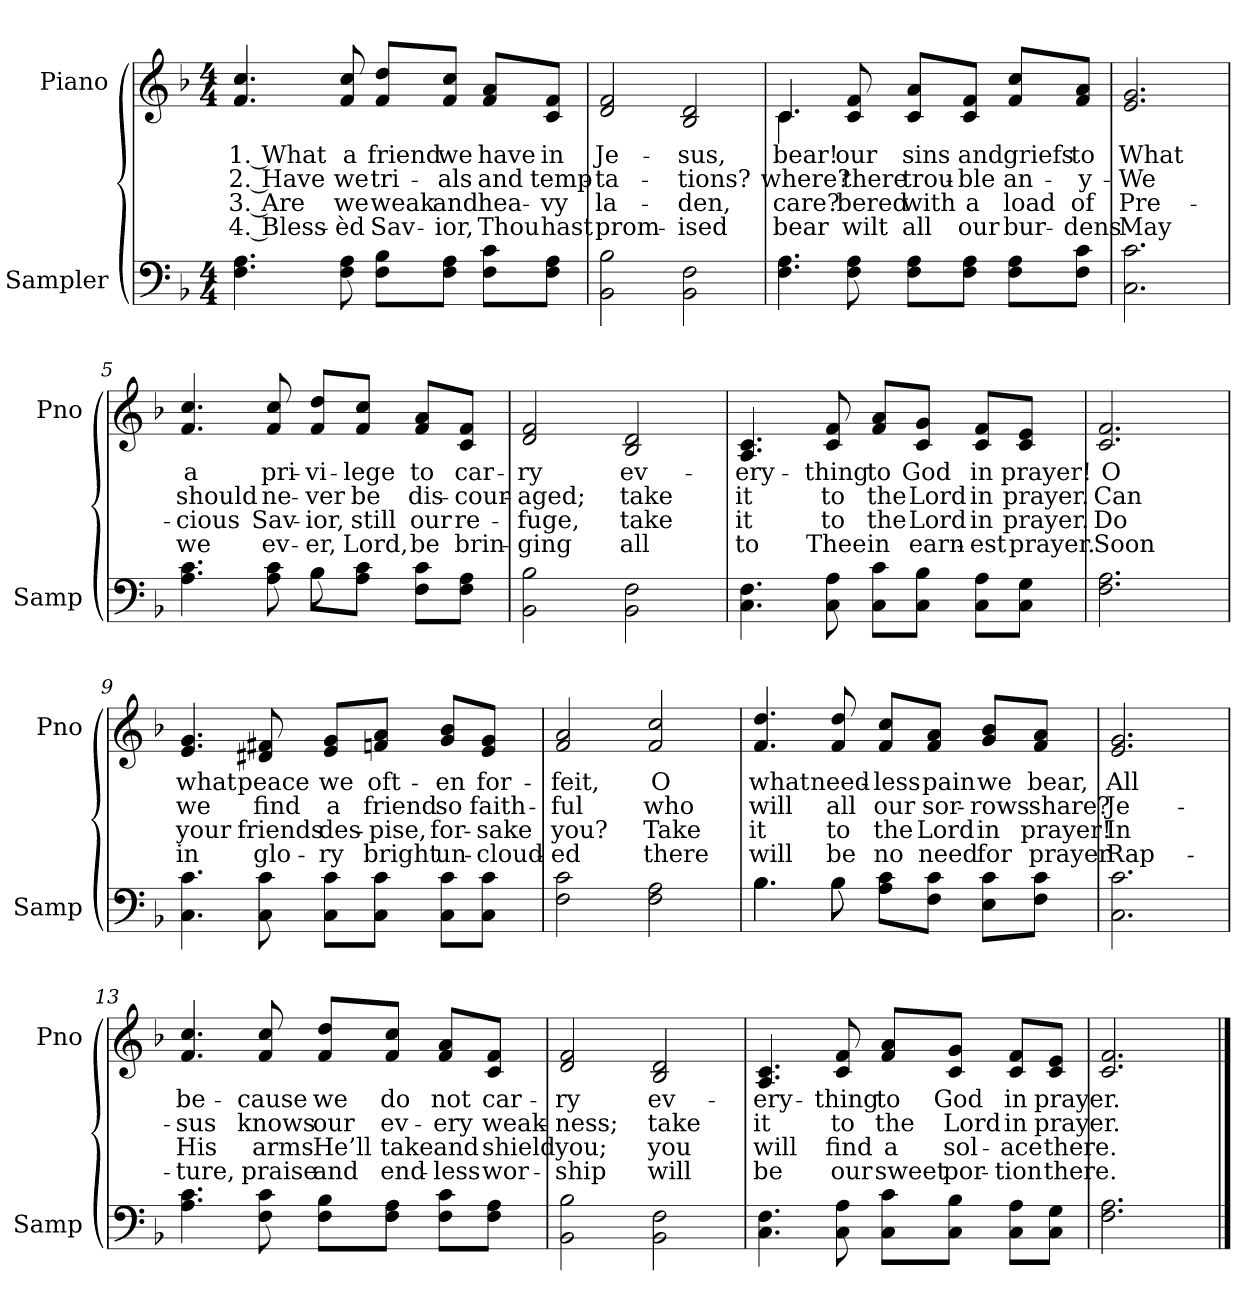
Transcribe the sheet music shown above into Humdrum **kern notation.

**kern	**kern	**text	**text	**text	**text
*part2	*part1	*part1	*part1	*part1	*part1
*staff2	*staff1	*staff1	*staff1	*staff1	*staff1
*I"Sampler	*I"Piano	*	*	*	*
*I'Samp	*I'Pno	*	*	*	*
*clefF4	*clefG2	*	*	*	*
*k[b-]	*k[b-]	*	*	*	*
*F:	*F:	*	*	*	*
*M4/4	*M4/4	*	*	*	*
=1	=1	=1	=1	=1	=1
4.F 4.A	4.f 4.cc	1. What	2. Have	3. Are	4. Bless-
8F 8A	8f 8cc	a	we	we	-èd
8F\ 8B-\L	8f/ 8dd/L	friend	tri-	weak	Sav-
8F\ 8A\J	8f/ 8cc/J	we	-als	and	-ior,
8F\ 8c\L	8f/ 8a/L	have	and	hea-	Thou
8F\ 8A\J	8c/ 8f/J	in	temp-	-vy	hast
=2	=2	=2	=2	=2	=2
2BB- 2B-	2d 2f	Je-	-ta-	la-	prom-
2BB- 2F	2B- 2d	-sus,	-tions?	-den,	-ised
=3	=3	=3	=3	=3	=3
*	*^	*	*	*	*
4.F 4.A	4.c/	4.c	bear!	-where?	care?	bear
8F 8A	8c 8f	2ryy	our	there	-bered	wilt
8F\ 8A\L	8c/ 8a/L	.	sins	trou-	with	all
8F\ 8A\J	8c/ 8f/J	.	and	-ble	a	our
8F\ 8A\L	8f/ 8cc/L	.	griefs	an-	load	bur-
8F\ 8c\J	8f/ 8a/J	8ryy	to	-y-	of	-dens
*	*v	*v	*	*	*	*
=4	=4	=4	=4	=4	=4
2.C 2.c	2.e 2.g	What	We	Pre-	May
=5	=5	=5	=5	=5	=5
*^	*	*	*	*	*
4.A 4.c	2ryy	4.f 4.cc	a	should	-cious	we
8A 8c	.	8f 8cc	pri-	ne-	Sav-	ev-
8B-\L	8B-	8f/ 8dd/L	-vi-	-ver	-ior,	-er,
8A\ 8c\J	4.ryy	8f/ 8cc/J	-lege	be	still	Lord,
8F\ 8c\L	.	8f/ 8a/L	to	dis-	our	be
8F\ 8A\J	.	8c/ 8f/J	car-	-cour-	re-	brin-
*v	*v	*	*	*	*	*
=6	=6	=6	=6	=6	=6
2BB- 2B-	2d 2f	-ry	-aged;	-fuge,	-ging
2BB- 2F	2B- 2d	ev-	take	take	all
=7	=7	=7	=7	=7	=7
4.C 4.F	4.A 4.c	-ery-	it	it	to
8C 8A	8c 8f	-thing	to	to	Thee
8C\ 8c\L	8f/ 8a/L	to	the	the	in
8C\ 8B-\J	8c/ 8g/J	God	Lord	Lord	earn-
8C\ 8A\L	8c/ 8f/L	in	in	in	-est
8C\ 8G\J	8c/ 8e/J	prayer!	prayer.	prayer.	prayer.
=8	=8	=8	=8	=8	=8
2.F 2.A	2.c 2.f	O	Can	Do	Soon
=9	=9	=9	=9	=9	=9
4.C 4.c	4.e 4.g	what	we	your	in
8C 8c	8d#X 8f#X	peace	find	friends	glo-
8C\ 8c\L	8e/ 8g/L	we	a	des-	-ry
8C\ 8c\J	8fn/ 8a/J	oft-	friend	-pise,	bright
8C\ 8c\L	8g/ 8b-/L	-en	so	for-	un-
8C\ 8c\J	8e/ 8g/J	for-	faith-	-sake	-cloud-
=10	=10	=10	=10	=10	=10
2F 2c	2f 2a	-feit,	-ful	you?	-ed
2F 2A	2f 2cc	O	who	Take	there
=11	=11	=11	=11	=11	=11
*^	*	*	*	*	*
4.B-\	4.B-	4.f 4.dd	what	will	it	will
8B-\	8B-	8f 8dd	need-	all	to	be
8A\ 8c\L	2ryy	8f/ 8cc/L	-less	our	the	no
8F\ 8c\J	.	8f/ 8a/J	pain	sor-	Lord	need
8E\ 8c\L	.	8g/ 8b-/L	we	-rows	in	for
8F\ 8c\J	.	8f/ 8a/J	bear,	share?	prayer!	prayer
*v	*v	*	*	*	*	*
=12	=12	=12	=12	=12	=12
2.C 2.c	2.e 2.g	All	Je-	In	Rap-
=13	=13	=13	=13	=13	=13
4.A\ 4.c\	4.f 4.cc	be-	-sus	His	-ture,
8F 8c	8f 8cc	-cause	knows	arms	praise
8F\ 8B-\L	8f/ 8dd/L	we	our	He’ll	and
8F\ 8A\J	8f/ 8cc/J	do	ev-	take	end-
8F\ 8c\L	8f/ 8a/L	not	-ery	and	-less
8F\ 8A\J	8c/ 8f/J	car-	weak-	shield	wor-
=14	=14	=14	=14	=14	=14
2BB- 2B-	2d 2f	-ry	-ness;	you;	-ship
2BB- 2F	2B- 2d	ev-	take	you	will
=15	=15	=15	=15	=15	=15
4.C 4.F	4.A 4.c	-ery-	it	will	be
8C 8A	8c 8f	-thing	to	find	our
8C\ 8c\L	8f/ 8a/L	to	the	a	sweet
8C\ 8B-\J	8c/ 8g/J	God	Lord	sol-	por-
8C\ 8A\L	8c/ 8f/L	in	in	-ace	-tion
8C\ 8G\J	8c/ 8e/J	prayer.	prayer.	there.	there.
=16	=16	=16	=16	=16	=16
2.F 2.A	2.c 2.f	.	.	.	.
==	==	==	==	==	==
*-	*-	*-	*-	*-	*-
